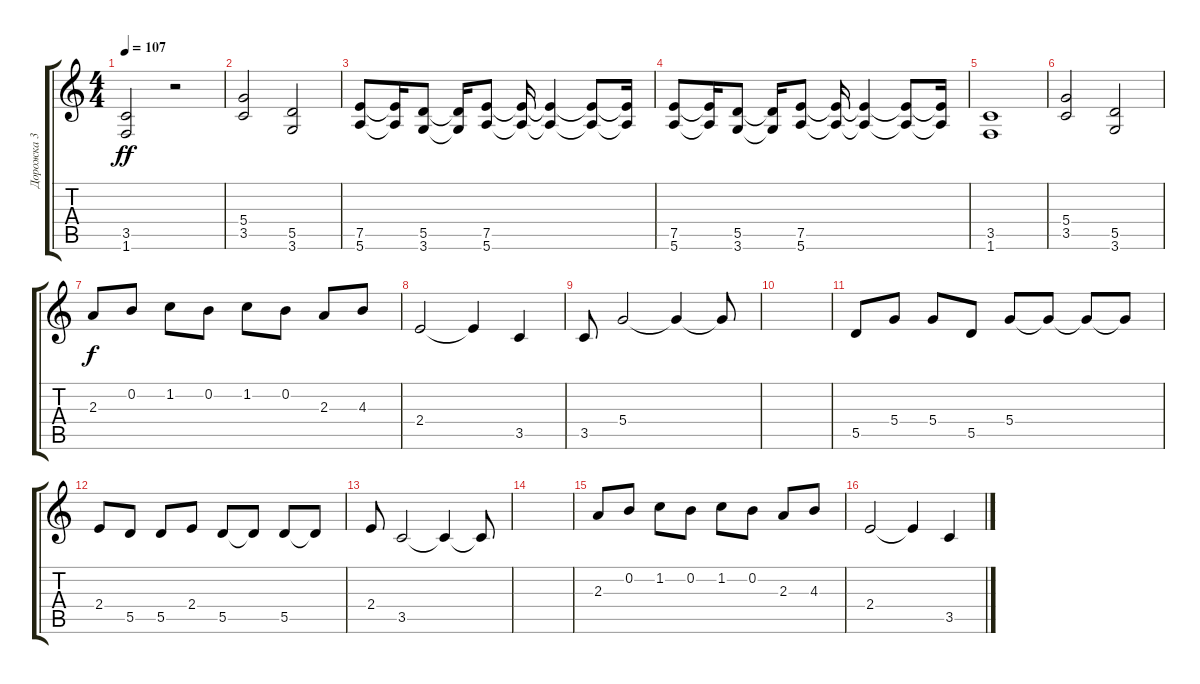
\track ("Дорожка 3" "Дорожка 3") {instrument electricguitarclean}
\staff {score tabs}
\tuning (E4 B3 G3 D3 A2 E2) {hide}
\ts (4 4)
\tempo 107
\clef g2
\ks c
(3.5 1.6).2{dy ff volume 16 instrument distortionguitar} r.2 |
(5.4 3.5).2 (5.5 3.6).2 |
(7.5 5.6).8 (7.5{t} 5.6{t}).16 (5.5 3.6).8 (5.5{t} 3.6{t}).16 (7.5 5.6).8 (7.5{t} 5.6{t}).16 (7.5{t} 5.6{t}).4 (7.5{t} 5.6{t}).8 (7.5{t} 5.6{t}).16 |
(7.5 5.6).8 (7.5{t} 5.6{t}).16 (5.5 3.6).8 (5.5{t} 3.6{t}).16 (7.5 5.6).8 (7.5{t} 5.6{t}).16 (7.5{t} 5.6{t}).4 (7.5{t} 5.6{t}).8 (7.5{t} 5.6{t}).16 |
(3.5 1.6).1{volume 16 instrument distortionguitar} |
(5.4 3.5).2 (5.5 3.6).2 |
2.3.8{dy f instrument harmonica} 0.2.8 1.2.8 0.2.8 1.2.8 0.2.8 2.3.8 4.3.8 |
2.4.2 2.4{t}.4 3.5.4 |
3.5.8 5.4.2 5.4{t}.4 5.4{t}.8 |
|
5.5.8 5.4.8 5.4.8 5.5.8 5.4.8 5.4{t}.8 5.4{t}.8 5.4{t}.8 |
2.4.8 5.5.8 5.5.8 2.4.8 5.5.8 5.5{t}.8 5.5.8 5.5{t}.8 |
2.4.8 3.5.2 3.5{t}.4 3.5{t}.8 |
|
2.3.8 0.2.8 1.2.8 0.2.8 1.2.8 0.2.8 2.3.8 4.3.8 |
2.4.2 2.4{t}.4 3.5.4
